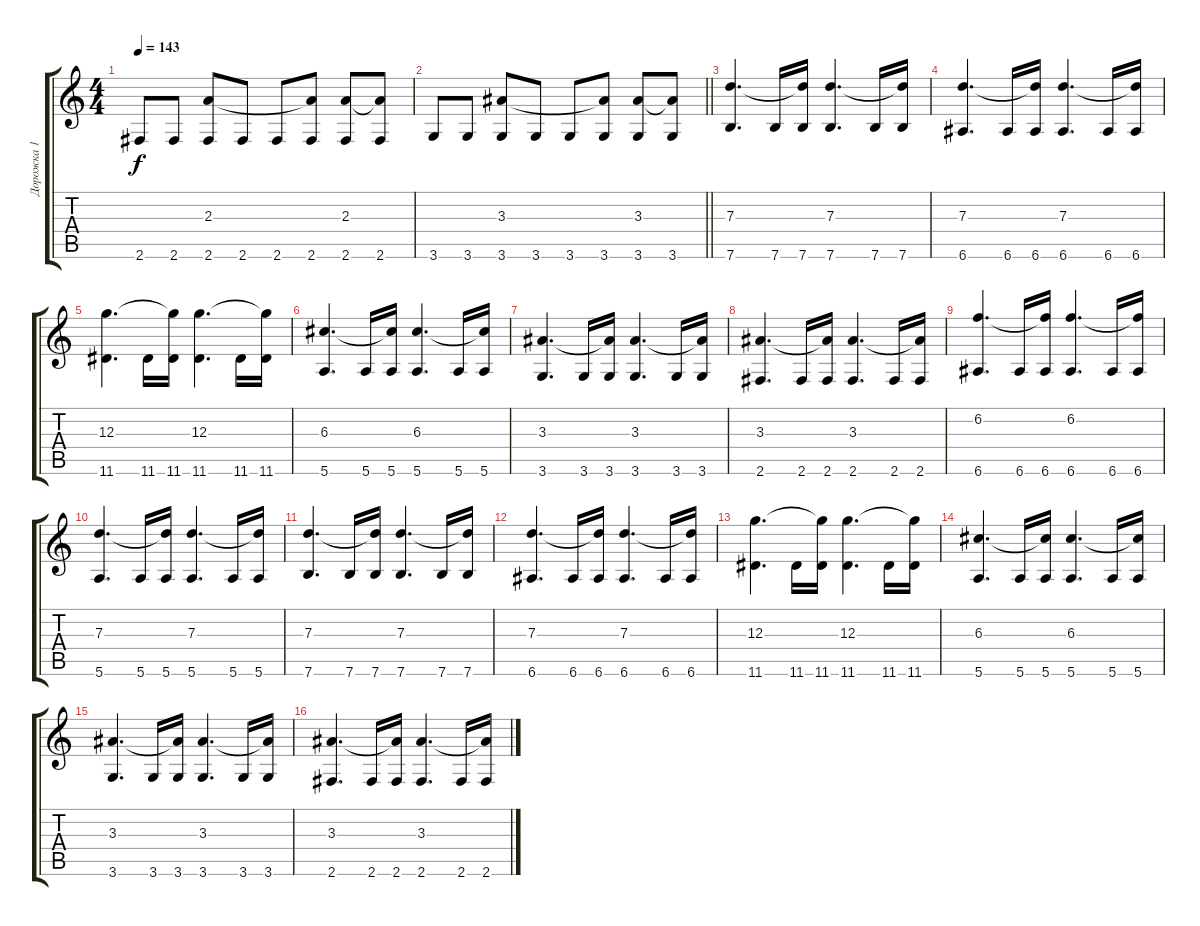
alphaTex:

\track ("Дорожка 1" "Дорожка 1") {instrument overdrivenguitar}
\staff {score tabs}
\tuning (E4 B3 G3 D3 A2 E2) {hide}
\ts (4 4)
\tempo 143
\clef g2
\ks c
2.6.8{dy f} 2.6.8 (2.3 2.6).8 2.6.8 2.6.8 (2.3{t} 2.6).8 (2.3 2.6).8 (2.3{t} 2.6).8 |
\barLineRight lightlight
3.6.8 3.6.8 (3.3 3.6).8 3.6.8 3.6.8 (3.3{t} 3.6).8 (3.3 3.6).8 (3.3{t} 3.6).8 |
(7.3 7.6).4{d} 7.6.16 (7.3{t} 7.6).16 (7.3 7.6).4{d} 7.6.16 (7.3{t} 7.6).16 |
(7.3 6.6).4{d} 6.6.16 (7.3{t} 6.6).16 (7.3 6.6).4{d} 6.6.16 (7.3{t} 6.6).16 |
(12.3 11.6).4{d} 11.6.16 (12.3{t} 11.6).16 (12.3 11.6).4{d} 11.6.16 (12.3{t} 11.6).16 |
(6.3 5.6).4{d} 5.6.16 (6.3{t} 5.6).16 (6.3 5.6).4{d} 5.6.16 (6.3{t} 5.6).16 |
(3.3 3.6).4{d} 3.6.16 (3.3{t} 3.6).16 (3.3 3.6).4{d} 3.6.16 (3.3{t} 3.6).16 |
(3.3 2.6).4{d} 2.6.16 (3.3{t} 2.6).16 (3.3 2.6).4{d} 2.6.16 (3.3{t} 2.6).16 |
(6.2 6.6).4{d} 6.6.16 (6.2{t} 6.6).16 (6.2 6.6).4{d} 6.6.16 (6.2{t} 6.6).16 |
(7.3 5.6).4{d} 5.6.16 (7.3{t} 5.6).16 (7.3 5.6).4{d} 5.6.16 (7.3{t} 5.6).16 |
(7.3 7.6).4{d} 7.6.16 (7.3{t} 7.6).16 (7.3 7.6).4{d} 7.6.16 (7.3{t} 7.6).16 |
(7.3 6.6).4{d} 6.6.16 (7.3{t} 6.6).16 (7.3 6.6).4{d} 6.6.16 (7.3{t} 6.6).16 |
(12.3 11.6).4{d} 11.6.16 (12.3{t} 11.6).16 (12.3 11.6).4{d} 11.6.16 (12.3{t} 11.6).16 |
(6.3 5.6).4{d} 5.6.16 (6.3{t} 5.6).16 (6.3 5.6).4{d} 5.6.16 (6.3{t} 5.6).16 |
(3.3 3.6).4{d} 3.6.16 (3.3{t} 3.6).16 (3.3 3.6).4{d} 3.6.16 (3.3{t} 3.6).16 |
(3.3 2.6).4{d} 2.6.16 (3.3{t} 2.6).16 (3.3 2.6).4{d} 2.6.16 (3.3{t} 2.6).16
